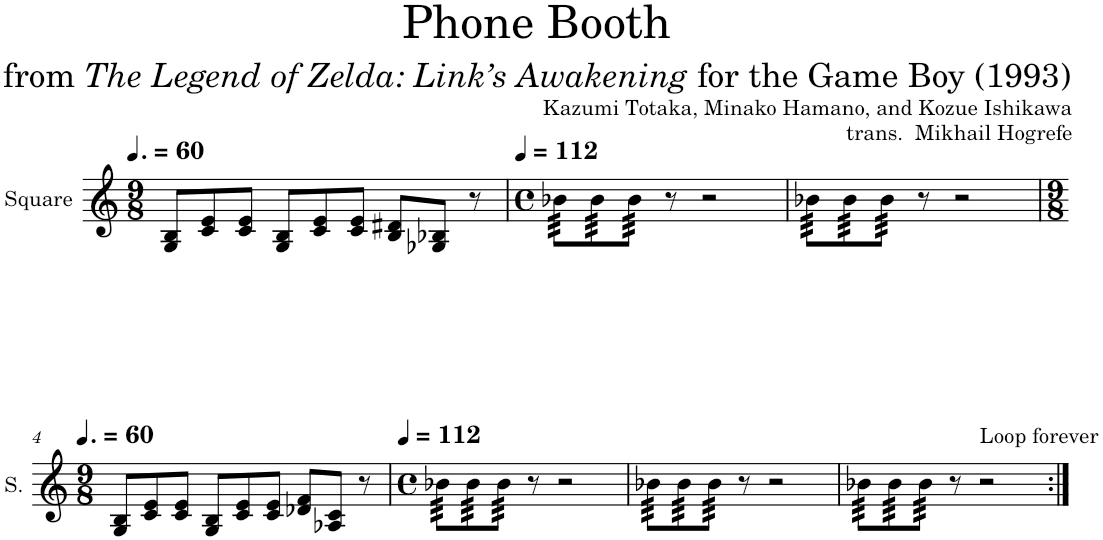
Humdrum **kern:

**kern
*part1
*staff1
*I"Square
*I'S.
*clefG2
*k[]
*M9/8
*MM90
=1
8G/ 8B/L
8c/ 8e/
8c/ 8e/J
8G/ 8B/L
8c/ 8e/
8c/ 8e/J
8B/ 8d#X/L
8G-X/ 8B-X/J
8r
=2
*M4/4
*met(c)
*MM112
*tremolo
64b-X\LLLL
64b-X\
64b-X\
64b-X\
64b-X\
64b-X\
64b-X\
64b-X\
64b-\
64b-\
64b-\
64b-\
64b-\
64b-\
64b-\
64b-\
64b-\
64b-\
64b-\
64b-\
64b-\
64b-\
64b-\
64b-\JJJJ
8r
2r
=3
64b-X\LLLL
64b-X\
64b-X\
64b-X\
64b-X\
64b-X\
64b-X\
64b-X\
64b-\
64b-\
64b-\
64b-\
64b-\
64b-\
64b-\
64b-\
64b-\
64b-\
64b-\
64b-\
64b-\
64b-\
64b-\
64b-\JJJJ
*Xtremolo
8r
2r
!!LO:LB:g=z
=4
*M9/8
*MM90
8G/ 8B/L
8c/ 8e/
8c/ 8e/J
8G/ 8B/L
8c/ 8e/
8c/ 8e/J
8d-X/ 8f/L
8A-X/ 8c/J
8r
=5
*M4/4
*met(c)
*MM112
*tremolo
64b-X\LLLL
64b-X\
64b-X\
64b-X\
64b-X\
64b-X\
64b-X\
64b-X\
64b-\
64b-\
64b-\
64b-\
64b-\
64b-\
64b-\
64b-\
64b-\
64b-\
64b-\
64b-\
64b-\
64b-\
64b-\
64b-\JJJJ
8r
2r
=6
64b-X\LLLL
64b-X\
64b-X\
64b-X\
64b-X\
64b-X\
64b-X\
64b-X\
64b-\
64b-\
64b-\
64b-\
64b-\
64b-\
64b-\
64b-\
64b-\
64b-\
64b-\
64b-\
64b-\
64b-\
64b-\
64b-\JJJJ
8r
2r
=7
64b-X\LLLL
64b-X\
64b-X\
64b-X\
64b-X\
64b-X\
64b-X\
64b-X\
64b-\
64b-\
64b-\
64b-\
64b-\
64b-\
64b-\
64b-\
64b-\
64b-\
64b-\
64b-\
64b-\
64b-\
64b-\
64b-\JJJJ
*Xtremolo
8r
!LO:TX:a:t=Loop forever
2r
=:|!
*-
